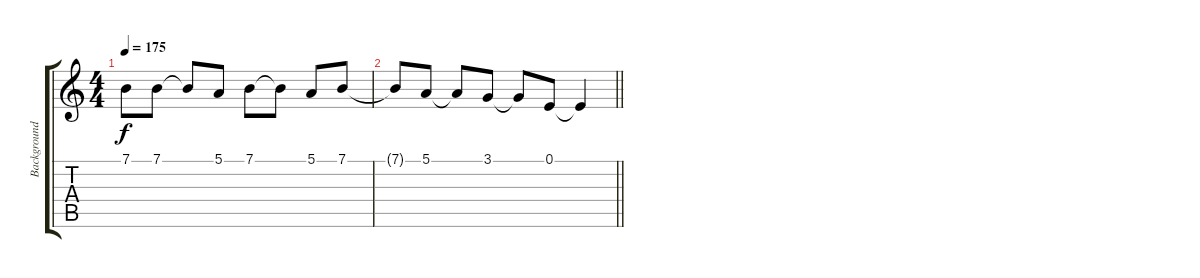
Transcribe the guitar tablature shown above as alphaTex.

\track ("Background Vocals" "Background") {instrument choiraahs}
\staff {score tabs}
\tuning (E4 B3 G3 D3 A2 E2) {hide}
\ts (4 4)
\tempo 175
\clef g2
\ks c
7.1.8{dy f} 7.1.8 7.1{t}.8 5.1.8 7.1.8 7.1{t}.8 5.1.8 7.1.8 |
\barLineRight lightlight
7.1{t}.8 5.1.8 5.1{t}.8 3.1.8 3.1{t}.8 0.1.8 0.1{t}.4
